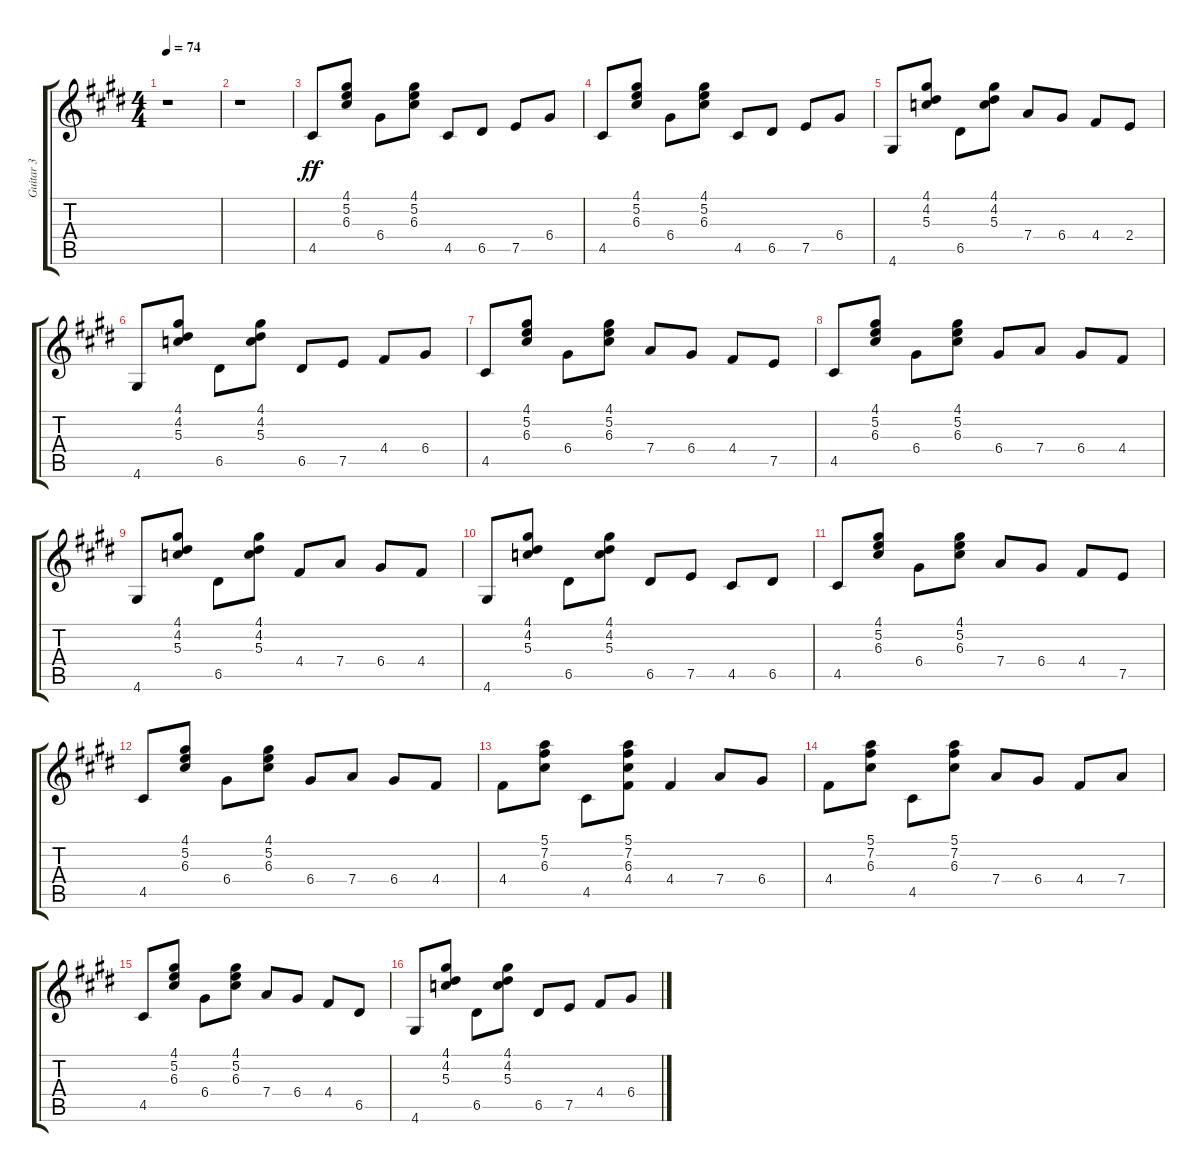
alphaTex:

\track ("Guitar 3" "Guitar 3") {instrument acousticguitarnylon}
\staff {score tabs}
\tuning (E4 B3 G3 D3 A2 E2) {hide}
\ts (4 4)
\tempo 74
\clef g2
\ks c#minor
r.1{dy ff instrument acousticguitarnylon} |
r.1 |
4.5.8 (4.1 5.2 6.3).8 6.4.8 (4.1 5.2 6.3).8 4.5.8 6.5.8 7.5.8 6.4.8 |
4.5.8 (4.1 5.2 6.3).8 6.4.8 (4.1 5.2 6.3).8 4.5.8 6.5.8 7.5.8 6.4.8 |
4.6.8 (4.1 4.2 5.3).8 6.5.8 (4.1 4.2 5.3).8 7.4.8 6.4.8 4.4.8 2.4.8 |
4.6.8 (4.1 4.2 5.3).8 6.5.8 (4.1 4.2 5.3).8 6.5.8 7.5.8 4.4.8 6.4.8 |
4.5.8 (4.1 5.2 6.3).8 6.4.8 (4.1 5.2 6.3).8 7.4.8 6.4.8 4.4.8 7.5.8 |
4.5.8 (4.1 5.2 6.3).8 6.4.8 (4.1 5.2 6.3).8 6.4.8 7.4.8 6.4.8 4.4.8 |
4.6.8 (4.1 4.2 5.3).8 6.5.8 (4.1 4.2 5.3).8 4.4.8 7.4.8 6.4.8 4.4.8 |
4.6.8 (4.1 4.2 5.3).8 6.5.8 (4.1 4.2 5.3).8 6.5.8 7.5.8 4.5.8 6.5.8 |
4.5.8 (4.1 5.2 6.3).8 6.4.8 (4.1 5.2 6.3).8 7.4.8 6.4.8 4.4.8 7.5.8 |
4.5.8 (4.1 5.2 6.3).8 6.4.8 (4.1 5.2 6.3).8 6.4.8 7.4.8 6.4.8 4.4.8 |
4.4.8 (5.1 7.2 6.3).8 4.5.8 (5.1 7.2 6.3 4.4).8 4.4.4 7.4.8 6.4.8 |
4.4.8 (5.1 7.2 6.3).8 4.5.8 (5.1 7.2 6.3).8 7.4.8 6.4.8 4.4.8 7.4.8 |
4.5.8 (4.1 5.2 6.3).8 6.4.8 (4.1 5.2 6.3).8 7.4.8 6.4.8 4.4.8 6.5.8 |
4.6.8 (4.1 4.2 5.3).8 6.5.8 (4.1 4.2 5.3).8 6.5.8 7.5.8 4.4.8 6.4.8
